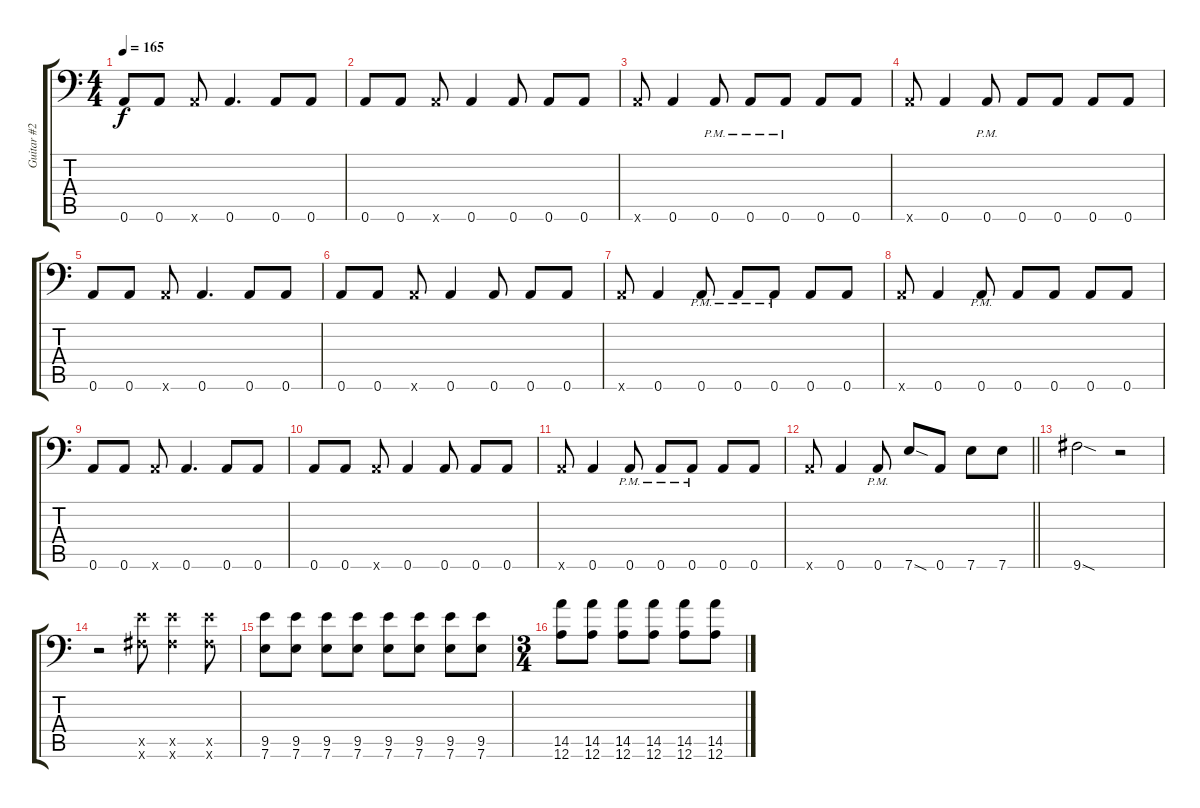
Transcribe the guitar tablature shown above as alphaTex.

\track ("Guitar #2" "Guitar #2") {instrument distortionguitar}
\staff {score tabs}
\tuning (D4 A3 F3 C3 G2 A1) {hide}
\ts (4 4)
\tempo 165
\clef f4
\ks c
0.6.8{dy f} 0.6.8 0.6{x}.8 0.6.4{d} 0.6.8 0.6.8 |
0.6.8 0.6.8 0.6{x}.8 0.6.4 0.6.8 0.6.8 0.6.8 |
0.6{x}.8 0.6.4 0.6{pm}.8 0.6{pm}.8 0.6{pm}.8 0.6.8 0.6.8 |
0.6{x}.8 0.6.4 0.6{pm}.8 0.6.8 0.6.8 0.6.8 0.6.8 |
0.6.8 0.6.8 0.6{x}.8 0.6.4{d} 0.6.8 0.6.8 |
0.6.8 0.6.8 0.6{x}.8 0.6.4 0.6.8 0.6.8 0.6.8 |
0.6{x}.8 0.6.4 0.6{pm}.8 0.6{pm}.8 0.6{pm}.8 0.6.8 0.6.8 |
0.6{x}.8 0.6.4 0.6{pm}.8 0.6.8 0.6.8 0.6.8 0.6.8 |
0.6.8 0.6.8 0.6{x}.8 0.6.4{d} 0.6.8 0.6.8 |
0.6.8 0.6.8 0.6{x}.8 0.6.4 0.6.8 0.6.8 0.6.8 |
0.6{x}.8 0.6.4 0.6{pm}.8 0.6{pm}.8 0.6{pm}.8 0.6.8 0.6.8 |
\barLineRight lightlight
0.6{x}.8 0.6.4 0.6{pm}.8 7.6{sod}.8 0.6.8 7.6.8 7.6.8 |
\section ("" "")
9.6{sod}.2 r.2 |
r.2 (9.5{x} 9.6{x}).8 (9.5{x} 9.6{x}).4 (9.5{x} 9.6{x}).8 |
(9.5 7.6).8 (9.5 7.6).8 (9.5 7.6).8 (9.5 7.6).8 (9.5 7.6).8 (9.5 7.6).8 (9.5 7.6).8 (9.5 7.6).8 |
\ts (3 4)
(14.5 12.6).8 (14.5 12.6).8 (14.5 12.6).8 (14.5 12.6).8 (14.5 12.6).8 (14.5 12.6).8
